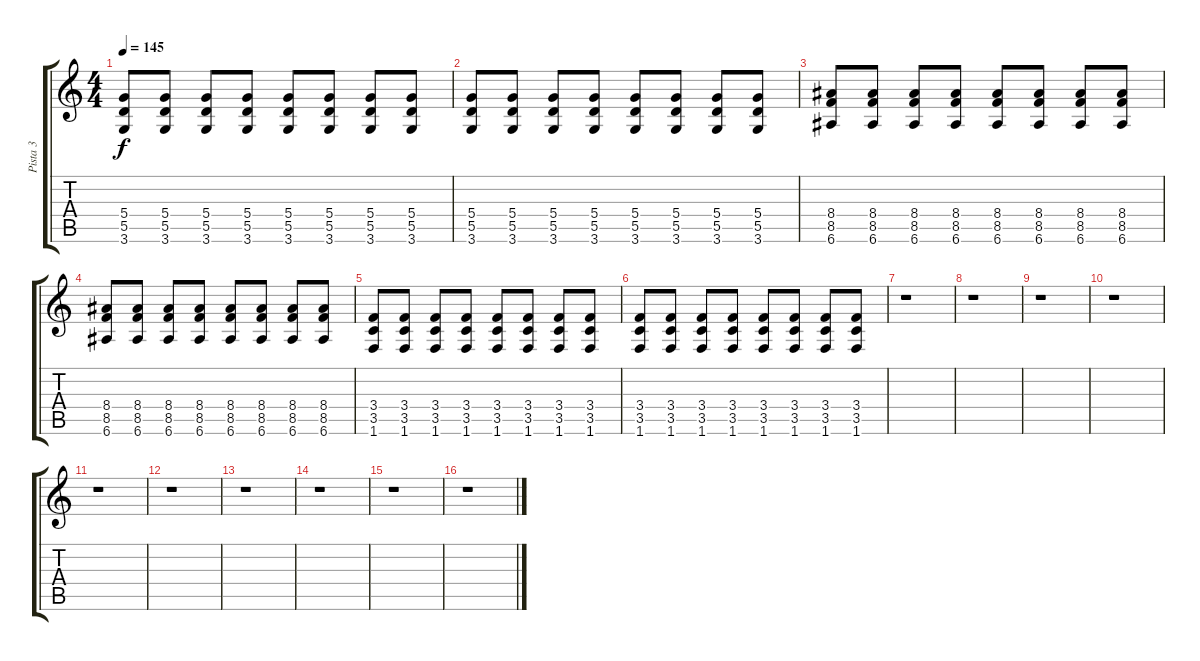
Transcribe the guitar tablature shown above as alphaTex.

\track ("Pista 3" "Pista 3") {instrument distortionguitar}
\staff {score tabs}
\tuning (E4 B3 G3 D3 A2 E2) {hide}
\ts (4 4)
\tempo 145
\clef g2
\ks c
(5.4 5.5 3.6).8{dy f} (5.4 5.5 3.6).8 (5.4 5.5 3.6).8 (5.4 5.5 3.6).8 (5.4 5.5 3.6).8 (5.4 5.5 3.6).8 (5.4 5.5 3.6).8 (5.4 5.5 3.6).8 |
(5.4 5.5 3.6).8 (5.4 5.5 3.6).8 (5.4 5.5 3.6).8 (5.4 5.5 3.6).8 (5.4 5.5 3.6).8 (5.4 5.5 3.6).8 (5.4 5.5 3.6).8 (5.4 5.5 3.6).8 |
(8.4 8.5 6.6).8 (8.4 8.5 6.6).8 (8.4 8.5 6.6).8 (8.4 8.5 6.6).8 (8.4 8.5 6.6).8 (8.4 8.5 6.6).8 (8.4 8.5 6.6).8 (8.4 8.5 6.6).8 |
(8.4 8.5 6.6).8 (8.4 8.5 6.6).8 (8.4 8.5 6.6).8 (8.4 8.5 6.6).8 (8.4 8.5 6.6).8 (8.4 8.5 6.6).8 (8.4 8.5 6.6).8 (8.4 8.5 6.6).8 |
(3.4 3.5 1.6).8 (3.4 3.5 1.6).8 (3.4 3.5 1.6).8 (3.4 3.5 1.6).8 (3.4 3.5 1.6).8 (3.4 3.5 1.6).8 (3.4 3.5 1.6).8 (3.4 3.5 1.6).8 |
(3.4 3.5 1.6).8 (3.4 3.5 1.6).8 (3.4 3.5 1.6).8 (3.4 3.5 1.6).8 (3.4 3.5 1.6).8 (3.4 3.5 1.6).8 (3.4 3.5 1.6).8 (3.4 3.5 1.6).8 |
r.1 |
r.1 |
r.1 |
r.1 |
r.1 |
r.1 |
r.1 |
r.1 |
r.1 |
r.1
